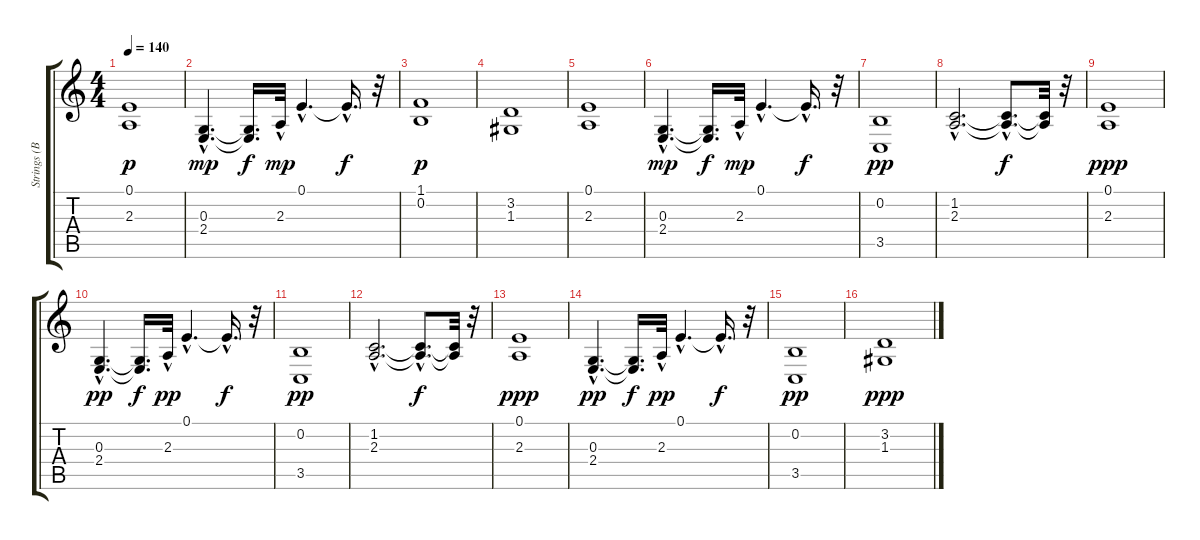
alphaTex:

\track ("Strings (BB)" "Strings (B") {instrument stringensemble2}
\staff {score tabs}
\tuning (E4 B3 G3 D3 A2 E2) {hide}
\ts (4 4)
\tempo 140
\clef g2
\ks c
(0.1 2.3).1{dy p} |
(0.3{hac} 2.4{hac}).4{d dy mp} (0.3{t} 2.4{t}).16{d dy f} 2.3{hac}.32{dy mp} 0.1{hac}.4{d} 0.1{hac t}.16{d dy f} r.32 |
(1.1 0.2).1{dy p} |
(3.2 1.3).1{volume 9} |
(0.1 2.3).1 |
(0.3{hac} 2.4{hac}).4{d dy mp} (0.3{t} 2.4{t}).16{d dy f} 2.3{hac}.32{dy mp} 0.1{hac}.4{d} 0.1{hac t}.16{d dy f} r.32 |
(0.2 3.5).1{dy pp volume 10} |
(1.2{hac} 2.3{hac}).2{d volume 10} (1.2{hac t} 2.3{hac t}).8{d dy f} (1.2{t} 2.3{t}).32 r.32 |
(0.1 2.3).1{dy ppp volume 11} |
(0.3{hac} 2.4{hac}).4{d dy pp} (0.3{t} 2.4{t}).16{d dy f} 2.3{hac}.32{dy pp} 0.1{hac}.4{d} 0.1{hac t}.16{d dy f} r.32 |
(0.2 3.5).1{dy pp volume 11} |
(1.2{hac} 2.3{hac}).2{d} (1.2{hac t} 2.3{hac t}).8{d dy f} (1.2{t} 2.3{t}).32 r.32 |
(0.1 2.3).1{dy ppp} |
(0.3{hac} 2.4{hac}).4{d dy pp} (0.3{t} 2.4{t}).16{d dy f} 2.3{hac}.32{dy pp} 0.1{hac}.4{d} 0.1{hac t}.16{d dy f} r.32 |
(0.2 3.5).1{dy pp} |
(3.2 1.3).1{dy ppp}
